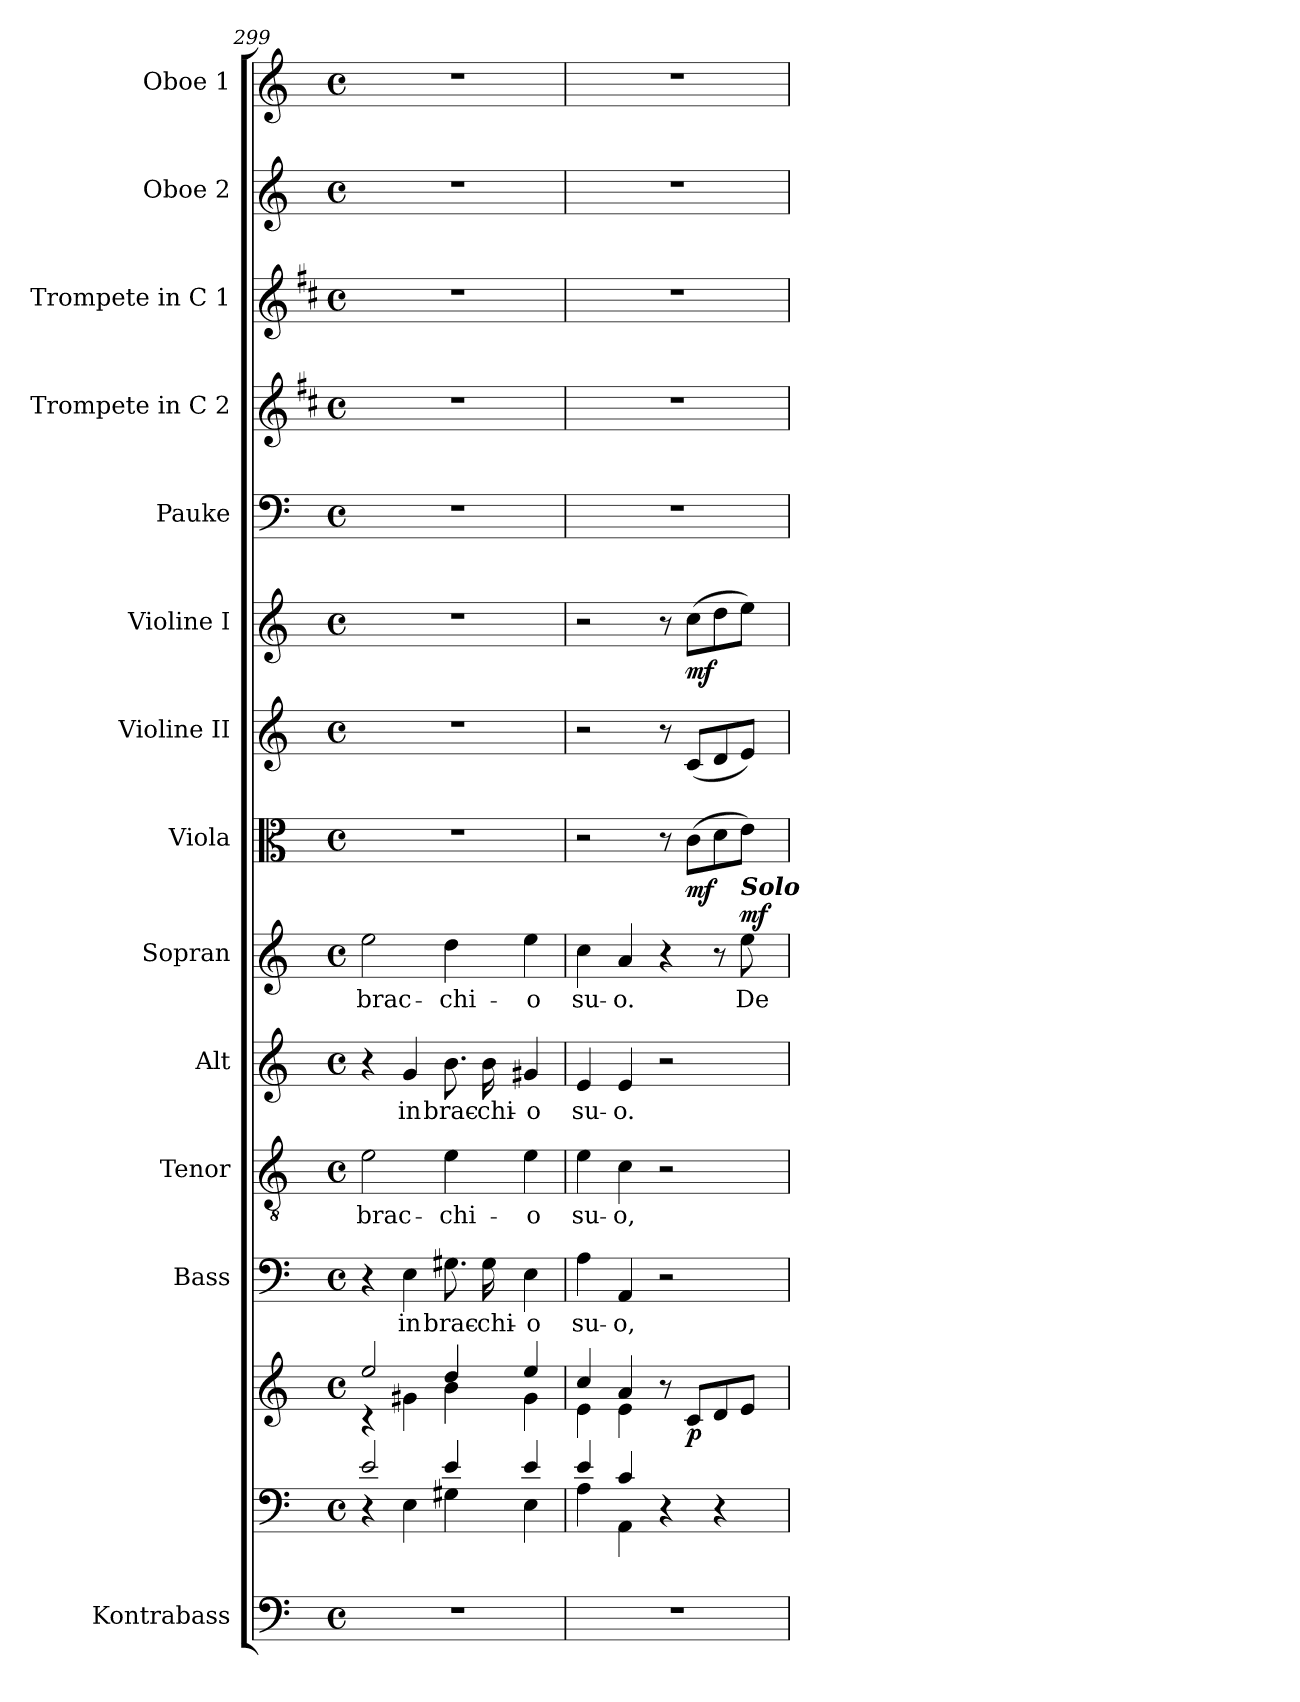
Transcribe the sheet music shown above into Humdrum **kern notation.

**kern	**kern	**kern	**dynam	**kern	**text	**kern	**text	**kern	**text	**kern	**text	**dynam	**kern	**dynam	**kern	**kern	**dynam	**kern	**kern	**kern	**kern	**kern
*part14	*part13	*part13	*part13	*part12	*part12	*part11	*part11	*part10	*part10	*part9	*part9	*part9	*part8	*part8	*part7	*part6	*part6	*part5	*part4	*part3	*part2	*part1
*staff15	*staff14	*staff13	*staff13/14	*staff12	*staff12	*staff11	*staff11	*staff10	*staff10	*staff9	*staff9	*staff9	*staff8	*staff8	*staff7	*staff6	*staff6	*staff5	*staff4	*staff3	*staff2	*staff1
*I"Kontrabass	*	*	*	*I"Bass	*	*I"Tenor	*	*I"Alt	*	*I"Sopran	*	*	*I"Viola	*	*I"Violine II	*I"Violine I	*	*I"Pauke	*I"Trompete in C 2	*I"Trompete in C 1	*I"Oboe 2	*I"Oboe 1
*I'Kb.	*	*	*	*I'B	*	*I'T	*	*I'A	*	*I'S	*	*	*I'Vla.	*	*I'Vl. II	*I'Vl. I	*	*I'Pk.	*	*	*I'Ob. 2	*I'Ob. 1
*clefF4	*clefF4	*clefG2	*	*clefF4	*	*clefGv2	*	*clefG2	*	*clefG2	*	*	*clefC3	*	*clefG2	*clefG2	*	*clefF4	*clefG2	*clefG2	*clefG2	*clefG2
*ITrd7c12	*	*	*	*	*	*	*	*	*	*	*	*	*	*	*	*	*	*	*ITrd1c2	*ITrd1c2	*	*
*k[]	*k[]	*k[]	*	*k[]	*	*k[]	*	*k[]	*	*k[]	*	*	*k[]	*	*k[]	*k[]	*	*k[]	*k[]	*k[]	*k[]	*k[]
*C:	*C:	*C:	*	*C:	*	*C:	*	*C:	*	*C:	*	*	*C:	*	*C:	*C:	*	*C:	*C:	*C:	*C:	*C:
*M4/4	*M4/4	*M4/4	*	*M4/4	*	*M4/4	*	*M4/4	*	*M4/4	*	*	*M4/4	*	*M4/4	*M4/4	*	*M4/4	*M4/4	*M4/4	*M4/4	*M4/4
*met(c)	*met(c)	*met(c)	*	*met(c)	*	*met(c)	*	*met(c)	*	*met(c)	*	*	*met(c)	*	*met(c)	*met(c)	*	*met(c)	*met(c)	*met(c)	*met(c)	*met(c)
=299	=299	=299	=299	=299	=299	=299	=299	=299	=299	=299	=299	=299	=299	=299	=299	=299	=299	=299	=299	=299	=299	=299
*	*^	*^	*	*	*	*	*	*	*	*	*	*	*	*	*	*	*	*	*	*	*	*
!	!	!	!	!	!	!	!	!	!LO:LY:b	!	!	!	!LO:LY:b	!	!	!	!	!	!	!	!	!	!	!
1r	2e/	4rC	2ee/	4rc	.	4r	.	2e\	brac-	4r	.	2ee\	brac-	.	1r	.	1r	1r	.	1r	1r	1r	1r	1r
!	!	!	!	!	!	!	!LO:LY:b	!	!	!	!LO:LY:b	!	!	!	!	!	!	!	!	!	!	!	!	!
.	.	4E\	.	4g#X\	.	4E\	in	.	.	4g/	in	.	.	.	.	.	.	.	.	.	.	.	.	.
!	!	!	!	!	!	!	!LO:LY:b	!	!LO:LY:b	!	!LO:LY:b	!	!LO:LY:b	!	!	!	!	!	!	!	!	!	!	!
.	4e/	4G#X\	4dd/	4b\	.	8.G#X\	brac-	4e\	-chi-	8.b\	brac-	4dd\	-chi-	.	.	.	.	.	.	.	.	.	.	.
!	!	!	!	!	!	!	!LO:LY:b	!	!	!	!LO:LY:b	!	!	!	!	!	!	!	!	!	!	!	!	!
.	.	.	.	.	.	16G#\	-chi-	.	.	16b\	-chi-	.	.	.	.	.	.	.	.	.	.	.	.	.
!	!	!	!	!	!	!	!LO:LY:b	!	!LO:LY:b	!	!LO:LY:b	!	!LO:LY:b	!	!	!	!	!	!	!	!	!	!	!
.	4e/	4E\	4ee/	4g#\	.	4E\	-o	4e\	-o	4g#X/	-o	4ee\	-o	.	.	.	.	.	.	.	.	.	.	.
=300	=300	=300	=300	=300	=300	=300	=300	=300	=300	=300	=300	=300	=300	=300	=300	=300	=300	=300	=300	=300	=300	=300	=300	=300
!	!	!	!	!	!	!	!LO:LY:b	!	!LO:LY:b	!	!LO:LY:b	!	!LO:LY:b	!	!	!	!	!	!	!	!	!	!	!
1r	4e/	4A\	4cc/	4e\	.	4A\	su-	4e\	su-	4e/	su-	4cc\	su-	.	2r	.	2r	2r	.	1r	1r	1r	1r	1r
!	!	!	!	!	!	!	!LO:LY:b	!	!LO:LY:b	!	!LO:LY:b	!	!LO:LY:b	!	!	!	!	!	!	!	!	!	!	!
.	4c/	4AA\	4a/	4e\	.	4AA/	-o,	4c\	-o,	4e/	-o.	4a/	-o.	.	.	.	.	.	.	.	.	.	.	.
.	4r	2ryy	8r	2ryy	.	2r	.	2r	.	2r	.	4r	.	.	8r	.	8r	8r	.	.	.	.	.	.
!	!	!	!	!	!LO:DY:b	!	!	!	!	!	!	!	!	!	!	!LO:DY:b	!	!	!LO:DY:b	!	!	!	!	!
.	.	.	8c/L	.	p	.	.	.	.	.	.	.	.	.	(>8c\L	mf	(<8c/L	(>8cc\L	mf	.	.	.	.	.
.	4r	.	8d/	.	.	.	.	.	.	.	.	8r	.	.	8d\	.	8d/	8dd\	.	.	.	.	.	.
!	!	!	!	!	!	!	!	!	!	!	!	!LO:TX:a:Bi:t=Solo	!	!	!	!	!	!	!	!	!	!	!	!
!	!	!	!	!	!	!	!	!	!	!	!	!	!LO:LY:b	!LO:DY:a	!	!	!	!	!	!	!	!	!	!
.	.	.	8e/J	.	.	.	.	.	.	.	.	8ee\	De-	mf	8e\J)	.	8e/J)	8ee\J)	.	.	.	.	.	.
*	*v	*v	*	*	*	*	*	*	*	*	*	*	*	*	*	*	*	*	*	*	*	*	*	*
*	*	*v	*v	*	*	*	*	*	*	*	*	*	*	*	*	*	*	*	*	*	*	*	*
=	=	=	=	=	=	=	=	=	=	=	=	=	=	=	=	=	=	=	=	=	=	=
*-	*-	*-	*-	*-	*-	*-	*-	*-	*-	*-	*-	*-	*-	*-	*-	*-	*-	*-	*-	*-	*-	*-
